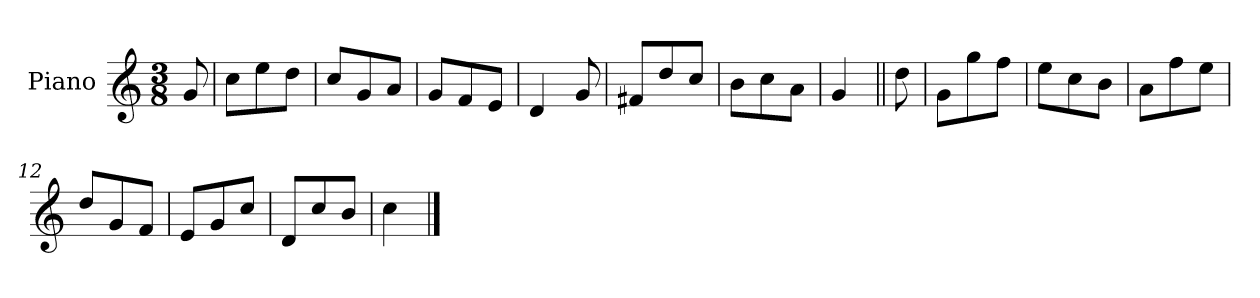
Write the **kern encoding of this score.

**kern
*part1
*staff1
*I"Piano
*I'Pno.
*clefG2
*k[]
*M3/8
=
8g/
=1
8cc\L
8ee\
8dd\J
=2
8cc/L
8g/
8a/J
=3
8g/L
8f/
8e/J
=4
4d/
8g/
=5
8f#X/L
8dd/
8cc/J
=6
8b\L
8cc\
8a\J
=7
4g/
=8||
8dd\
=9
8g\L
8gg\
8ff\J
=10
8ee\L
8cc\
8b\J
=11
8a\L
8ff\
8ee\J
=12
8dd/L
8g/
8f/J
=13
8e/L
8g/
8cc/J
=14
8d/L
8cc/
8b/J
=15
4cc\
==
*-
